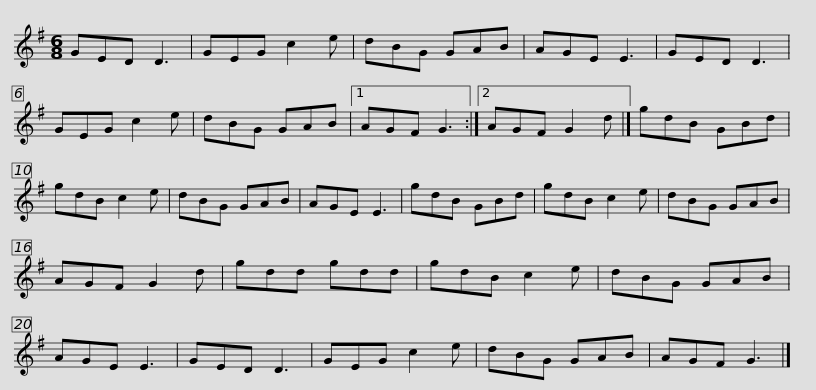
X:1
L:1/8
M:6/8
I:linebreak $
K:G
V:1 treble
V:1
 GED D3 | GEG c2 e | dBG GAB | AGE E3 | GED D3 | %5
 GEG c2 e | dBG GAB |1 AGF G3 :|2$ AGF G2 d |] gdB GBd | %10
 gdB c2 e | dBG GAB | AGE E3 | gdB GBd | gdB c2 e | %15
 dBG GAB |$ AGF G2 d | gdd gdd | gdB c2 e | dBG GAB | %20
 AGE E3 | GED D3 | GEG c2 e | dBG GAB |$ AGF G3 |] %25
